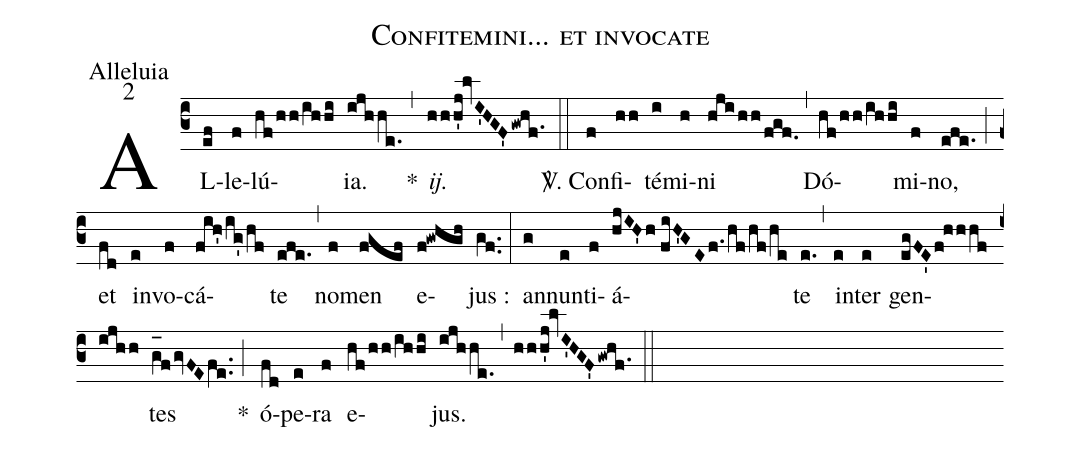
name:Confitemini... et invocate;
office-part:Alleluia;
mode:2;
%%
(c3) AL(ef)le(f)lú(hf/hh/ihhi){ia}.(ijhhe.) <clear>*(,) <i>ij.</i>(hhh'j!lvI'HGF'gwhf.1) (::) <sp>V/</sp>. Con(f)fi(hh)té(i)mi(h)ni(hjihh/fgf.) (,) Dó(hf/hh/ihhi)mi(f)no,(efe.) (;) et(fd) in(e)vo(f)cá(fih'/ig'/hf)te(efe.) (,) no(f)men(fgef) e(f!gwhgh)jus :(gf..) (:) an(g)nun(e)ti(f)á(hjIH'h//fiH'GEf./hf/hf/he)te(e.) (,) in(e)ter(e) gen(egFE'f!hhhf//ijhh)tes(g_[oh:h]fgvFEfe..)  <clear>*(;) ó(fd)pe(e)ra(f) e(hf/hh/ihhi)jus.(ijhhe.) (,) (hhh'j!lvI'HGF'gwhf.1) (::)
